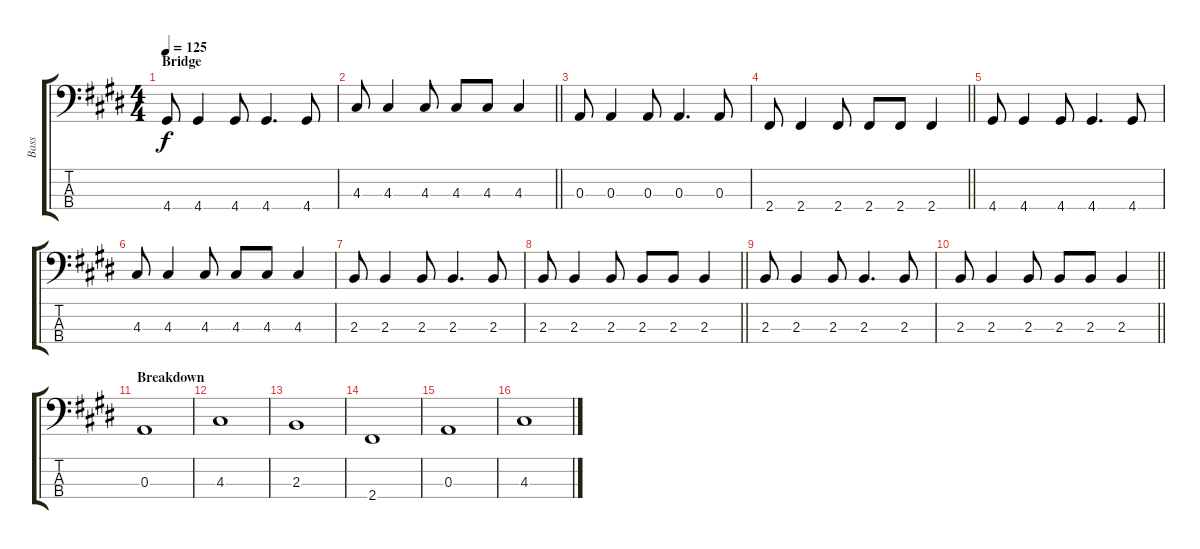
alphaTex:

\track ("Bass" "Bass") {instrument acousticbass}
\staff {score tabs}
\tuning (G2 D2 A1 E1) {hide}
\ts (4 4)
\section ("" "Bridge")
\tempo 125
\clef f4
\ks c#minor
4.4.8{dy f} 4.4.4 4.4.8 4.4.4{d} 4.4.8 |
\barLineRight lightlight
4.3.8 4.3.4 4.3.8 4.3.8 4.3.8 4.3.4 |
0.3.8 0.3.4 0.3.8 0.3.4{d} 0.3.8 |
\barLineRight lightlight
2.4.8 2.4.4 2.4.8 2.4.8 2.4.8 2.4.4 |
4.4.8 4.4.4 4.4.8 4.4.4{d} 4.4.8 |
4.3.8 4.3.4 4.3.8 4.3.8 4.3.8 4.3.4 |
2.3.8 2.3.4 2.3.8 2.3.4{d} 2.3.8 |
\barLineRight lightlight
2.3.8 2.3.4 2.3.8 2.3.8 2.3.8 2.3.4 |
2.3.8 2.3.4 2.3.8 2.3.4{d} 2.3.8 |
\barLineRight lightlight
2.3.8 2.3.4 2.3.8 2.3.8 2.3.8 2.3.4 |
\section ("" "Breakdown")
0.3.1 |
4.3.1 |
2.3.1 |
2.4.1 |
0.3.1 |
4.3.1
